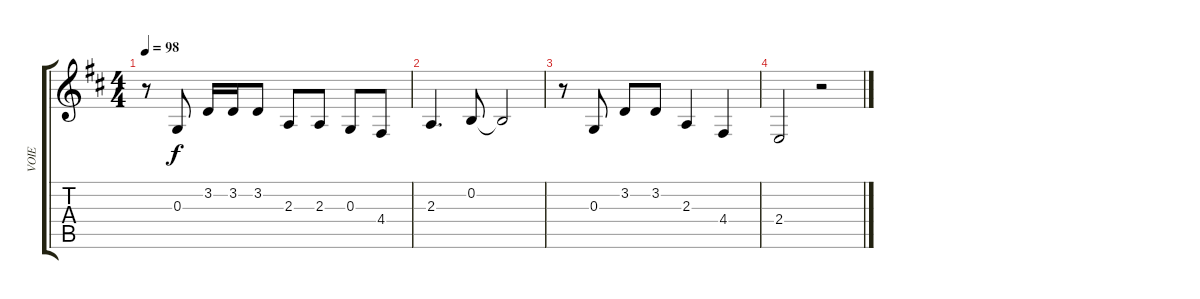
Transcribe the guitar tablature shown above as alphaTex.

\track ("VOIE" "VOIE") {instrument lead3calliope}
\staff {score tabs}
\tuning (E4 B3 G3 D3 A2 E2) {hide}
\ts (4 4)
\tempo 98
\clef g2
\ks d
r.8{dy f} 0.3.8 3.2.16 3.2.16 3.2.8 2.3.8 2.3.8 0.3.8 4.4.8 |
2.3.4{d} 0.2.8 0.2{t}.2 |
r.8 0.3.8 3.2.8 3.2.8 2.3.4 4.4.4 |
2.4.2 r.2
